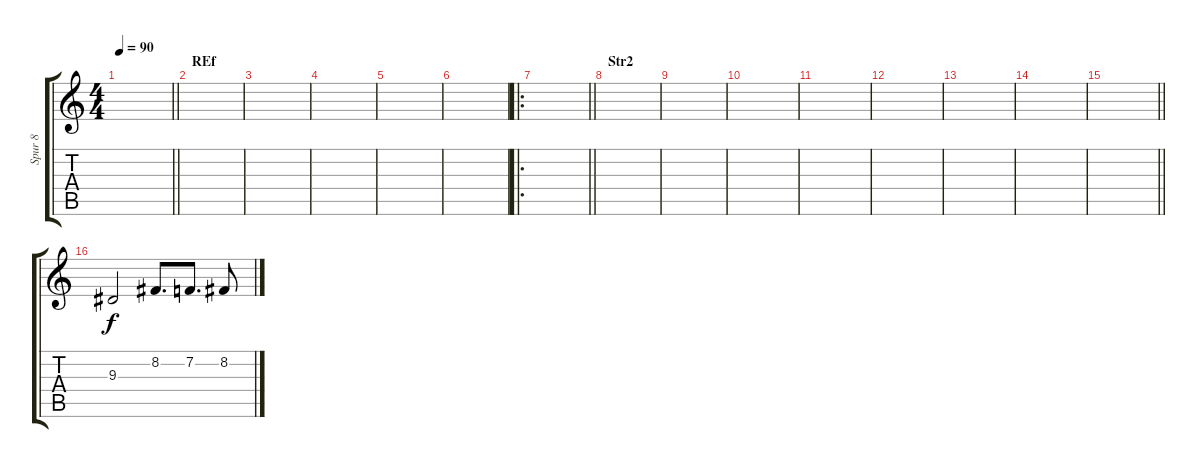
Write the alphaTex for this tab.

\track ("Spur 8" "Spur 8") {instrument violin}
\staff {score tabs}
\tuning (Eb4 Bb3 Gb3 Db3 Ab2 Eb2) {hide}
\ts (4 4)
\tempo 90
\clef g2
\barLineRight lightlight
\ks c
|
\section ("" "REf")
|
|
|
|
|
\ro
\barLineRight lightlight
|
\section ("" "Str2")
|
|
|
|
|
|
|
\barLineRight lightlight
|
9.3.2 8.2.8{d} 7.2.8{d} 8.2.8
